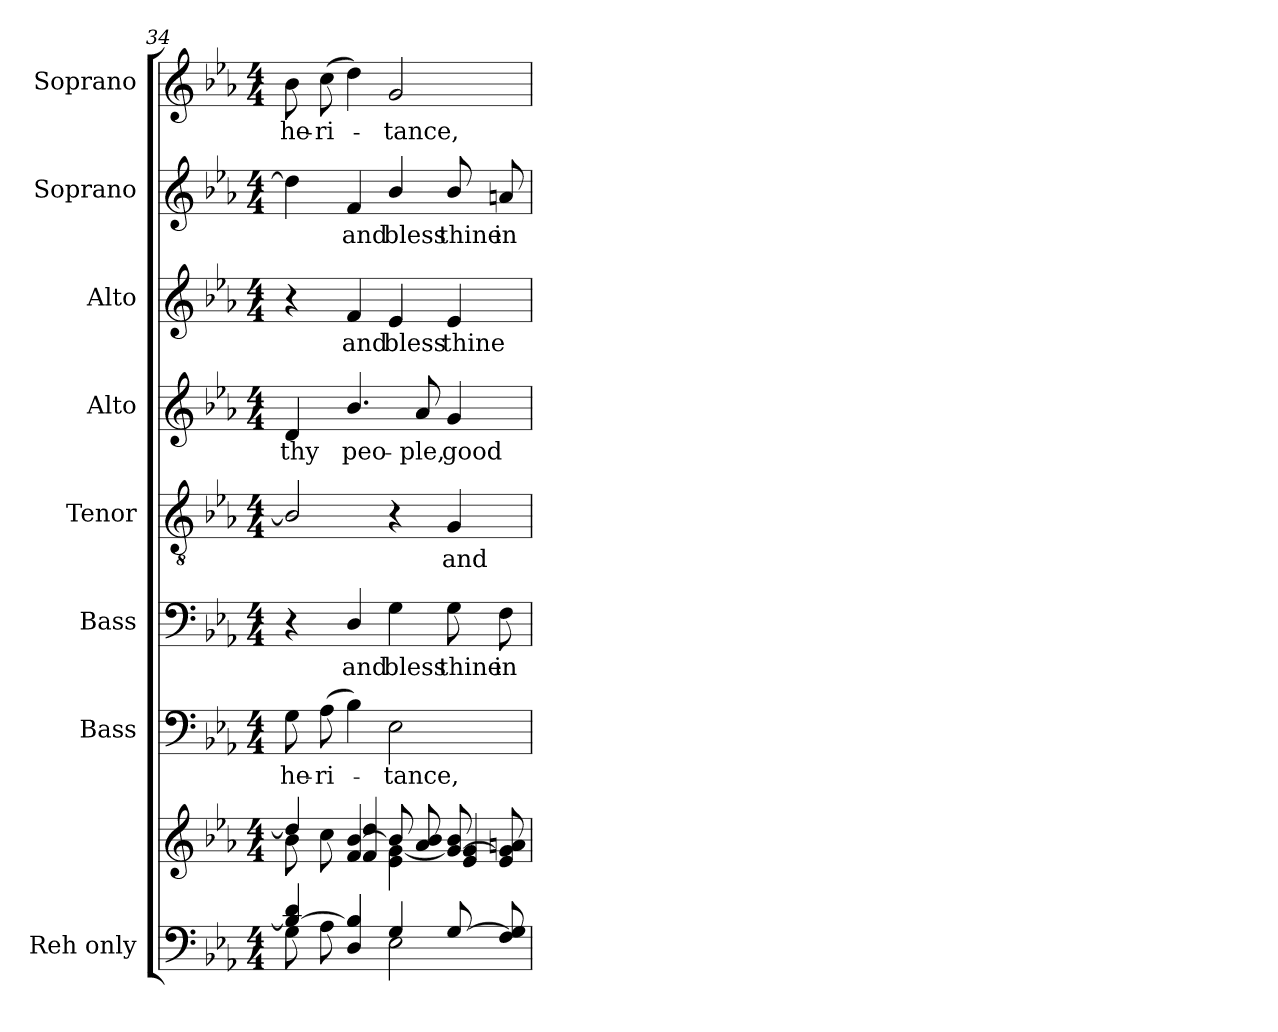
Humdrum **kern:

**kern	**kern	**kern	**text	**kern	**text	**kern	**text	**kern	**text	**kern	**text	**kern	**text	**kern	**text
*part8	*part8	*part7	*part7	*part6	*part6	*part5	*part5	*part4	*part4	*part3	*part3	*part2	*part2	*part1	*part1
*staff9	*staff8	*staff7	*staff7	*staff6	*staff6	*staff5	*staff5	*staff4	*staff4	*staff3	*staff3	*staff2	*staff2	*staff1	*staff1
*I"Reh only	*	*I"Bass	*	*I"Bass	*	*I"Tenor	*	*I"Alto	*	*I"Alto	*	*I"Soprano	*	*I"Soprano	*
*I'Reh only	*	*I'B.	*	*I'B.	*	*I'T.	*	*I'A.	*	*I'A.	*	*I'S.	*	*I'S.	*
*clefF4	*clefG2	*clefF4	*	*clefF4	*	*clefGv2	*	*clefG2	*	*clefG2	*	*clefG2	*	*clefG2	*
*	*	*	*	*	*	*ITrd7c12	*	*	*	*	*	*	*	*	*
*k[b-e-a-]	*k[b-e-a-]	*k[b-e-a-]	*	*k[b-e-a-]	*	*k[b-e-a-]	*	*k[b-e-a-]	*	*k[b-e-a-]	*	*k[b-e-a-]	*	*k[b-e-a-]	*
*E-:	*E-:	*E-:	*	*E-:	*	*E-:	*	*E-:	*	*E-:	*	*E-:	*	*E-:	*
*M4/4	*M4/4	*M4/4	*	*M4/4	*	*M4/4	*	*M4/4	*	*M4/4	*	*M4/4	*	*M4/4	*
=34	=34	=34	=34	=34	=34	=34	=34	=34	=34	=34	=34	=34	=34	=34	=34
*^	*^	*	*	*	*	*	*	*	*	*	*	*	*	*	*
!	!	!	!	!	!LO:LY:b:color=#000000	!	!	!	!	!	!	!	!	!	!	!	!
!	!	!	!	!	!	!	!	!	!	!	!LO:LY:b:color=#000000	!	!	!	!	!	!
!	!	!	!	!	!	!	!	!	!	!	!	!	!	!	!	!	!LO:LY:b:color=#000000
4B-i/_ 4di	8Gi\	4ddi/]	8b-i\	8Gi\	-he-	4r	.	2BB-i/]	.	4di/	thy	4r	.	4ddi\]	.	8b-i\	-he-
!	!	!	!	!	!LO:LY:b:color=#000000	!	!	!	!	!	!	!	!	!	!	!	!
!	!	!	!	!	!	!	!	!	!	!	!	!	!	!	!	!	!LO:LY:b:color=#000000
.	8A-i\	.	8cci\	(8A-i\	-ri-	.	.	.	.	.	.	.	.	.	.	(8cci\	-ri-
!	!	!	!	!	!	!	!LO:LY:b:color=#000000	!	!	!	!	!	!	!	!	!	!
!	!	!	!	!	!	!	!	!	!	!	!LO:LY:b:color=#000000	!	!	!	!	!	!
!	!	!	!	!	!	!	!	!	!	!	!	!	!LO:LY:b:color=#000000	!	!	!	!
!	!	!	!	!	!	!	!	!	!	!	!	!	!	!	!LO:LY:b:color=#000000	!	!
4Di/ 4B-i]	4B-i/	4fi/ [4b-i	4fi/ 4ddi	4B-i\)	.	4Di/	and	.	.	4.b-i/	peo-	4fi/	and	4fi/	and	4ddi\)	.
!	!	!	!	!	!LO:LY:b:color=#000000	!	!	!	!	!	!	!	!	!	!	!	!
!	!	!	!	!	!	!	!LO:LY:b:color=#000000	!	!	!	!	!	!	!	!	!	!
!	!	!	!	!	!	!	!	!	!	!	!	!	!LO:LY:b:color=#000000	!	!	!	!
!	!	!	!	!	!	!	!	!	!	!	!	!	!	!	!LO:LY:b:color=#000000	!	!
!	!	!	!	!	!	!	!	!	!	!	!	!	!	!	!	!	!LO:LY:b:color=#000000
4Gi/	2E-i\	8b-i/]	4e-i\ [4gi	2E-i\	-tance,	4Gi\	bless	4r	.	.	.	4e-i/	bless	4b-i/	bless	2gi/	-tance,
!	!	!	!	!	!	!	!	!	!	!	!LO:LY:b:color=#000000	!	!	!	!	!	!
.	.	8a-i/ 8b-i	.	.	.	.	.	.	.	8a-i/	-ple,	.	.	.	.	.	.
!	!	!	!	!	!	!	!LO:LY:b:color=#000000	!	!	!	!	!	!	!	!	!	!
!	!	!	!	!	!	!	!	!	!LO:LY:b:color=#000000	!	!	!	!	!	!	!	!
!	!	!	!	!	!	!	!	!	!	!	!LO:LY:b:color=#000000	!	!	!	!	!	!
!	!	!	!	!	!	!	!	!	!	!	!	!	!LO:LY:b:color=#000000	!	!	!	!
!	!	!	!	!	!	!	!	!	!	!	!	!	!	!	!LO:LY:b:color=#000000	!	!
[8Gi/	.	8gi/_ 8b-i	4e-i/ 4gi	.	.	8Gi\	thine	4GGi/	and	4gi/	good	4e-i/	thine	8b-i/	thine	.	.
!	!	!	!	!	!	!	!LO:LY:b:color=#000000	!	!	!	!	!	!	!	!	!	!
!	!	!	!	!	!	!	!	!	!	!	!	!	!	!	!LO:LY:b:color=#000000	!	!
8Fi/ 8Gi]	.	8e-i/ 8gi] 8ani	.	.	.	8Fi\	in-	.	.	.	.	.	.	8ani/	in-	.	.
*v	*v	*	*	*	*	*	*	*	*	*	*	*	*	*	*	*	*
*	*v	*v	*	*	*	*	*	*	*	*	*	*	*	*	*	*
=	=	=	=	=	=	=	=	=	=	=	=	=	=	=	=
*-	*-	*-	*-	*-	*-	*-	*-	*-	*-	*-	*-	*-	*-	*-	*-
